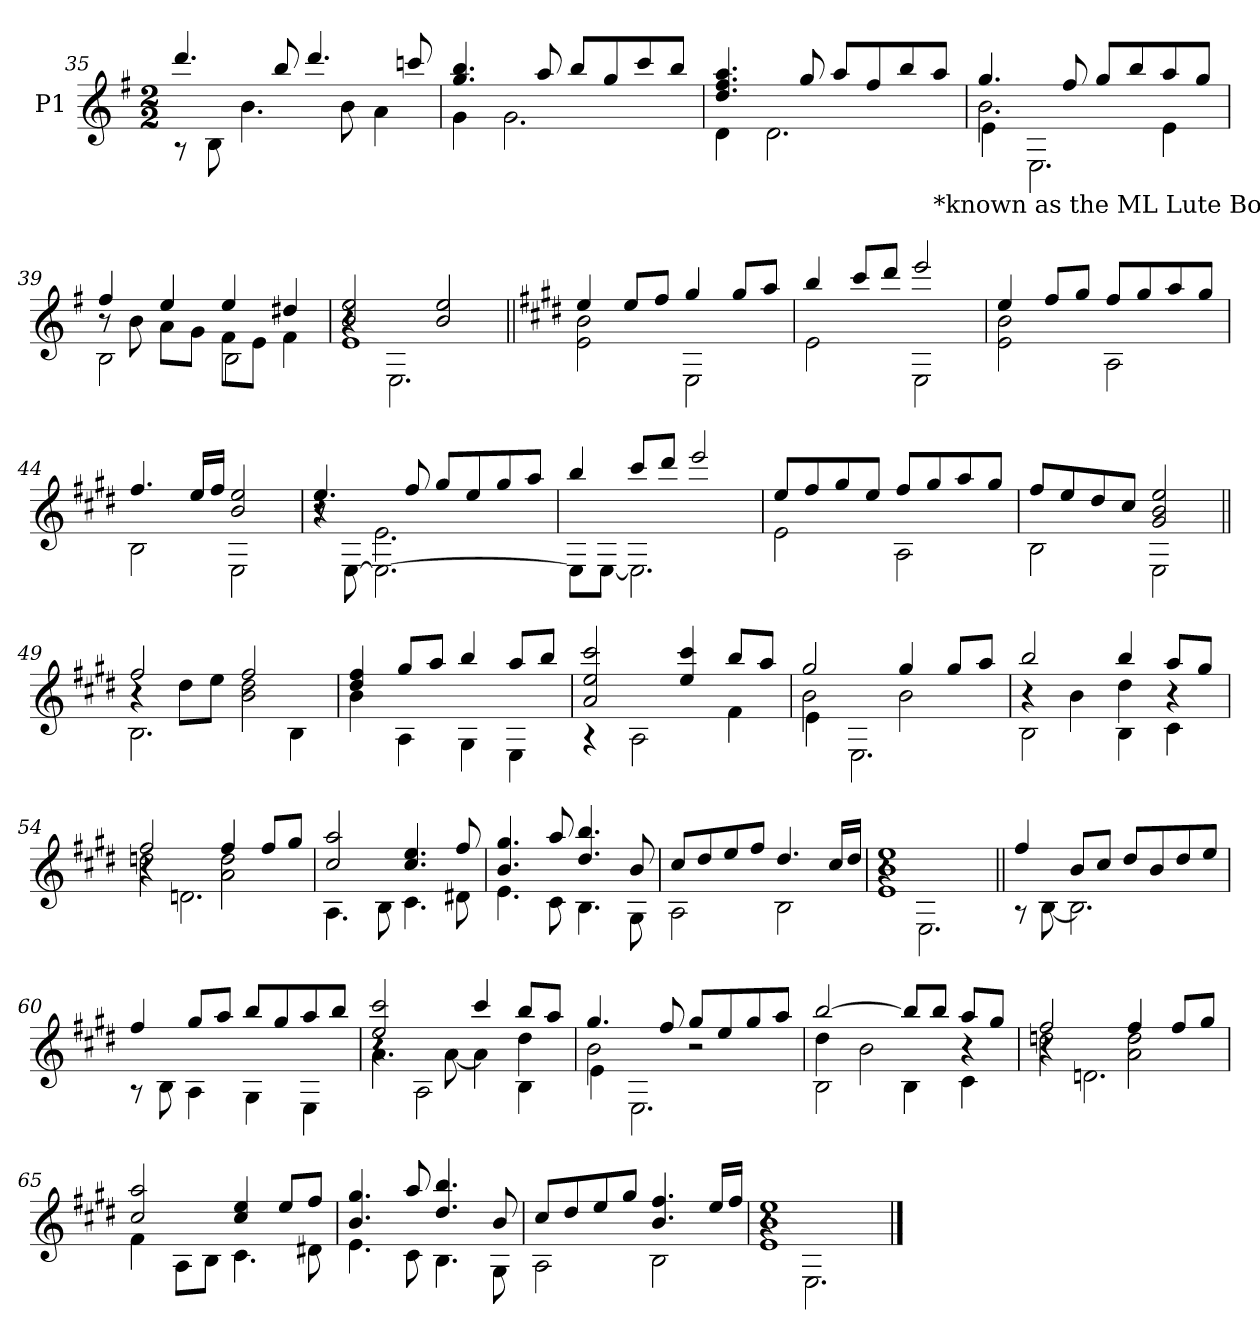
**kern
*part1
*staff1
*I"P1
*clefG2
*ITrd7c12
*k[f#]
*e:
*M2/2
=35
*^
4.ddi/	8r
.	8BBi\
.	4.Bi\
8bi/	.
4.ddi/	.
.	8Bi\
.	4Ai\
8ccni/	.
=36	=36
4.gi/ 4.bi	4Gi\
.	2.Gi\
8ai/	.
8bi/L	.
8gi/	.
8cci/	.
8bi/J	.
!!LO:LB:g=z	!!
=37	=37
4.di/ 4.f#i 4.ai	4Di\
.	2.Di\
8gi/	.
8ai/L	.
8f#i/	.
8bi/	.
!LO:TX:b:t=*known as the ML Lute Book or the John Sturt Lute Book	!
8ai/J	.
=38	=38
*	*^
4.gi/	2.Bi\	4Ei\
.	.	2.EEi\
8f#i/	.	.
8gi/L	.	.
8bi/	.	.
8ai/	4Ei\	.
8gi/J	.	.
=39	=39	=39
4f#i/	8r	2BBi\
.	8Bi\	.
4ei/	8Ai\L	.
.	8Gi\J	.
4ei/	8F#i\L	2BBi\
.	8Ei\J	.
4d#Xi/	4F#i\	.
=40	=40	=40
2Bi/ 2ei	1Ei	4r
.	.	2.EEi\
2Bi/ 2ei	.	.
*v	*v	*v
!!LO:PB:g=z
=41||
*k[f#c#g#d#]
*E:
*^
4ei/	2Ei\ 2Bi
8ei/L	.
8f#i/J	.
4g#i/	2EEi\
8g#i/L	.
8ai/J	.
=42	=42
4bi/	2Ei\
8cc#i/L	.
8dd#i/J	.
2eei/	2EEi\
=43	=43
4ei/	2Ei\ 2Bi
8f#i/L	.
8g#i/J	.
8f#i/L	2AAi\
8g#i/	.
8ai/	.
8g#i/J	.
=44	=44
4.f#i/	2BBi\
16ei/LL	.
16f#i/JJ	.
2Bi/ 2ei	2EEi\
!!LO:LB:g=z	!!
=45	=45
*	*^
4.ei/	4r	8r
.	.	[<8EEi\
.	2.Ei\	2.EEi\_<
8f#i/	.	.
8g#i/L	.	.
8ei/	.	.
8g#i/	.	.
8ai/J	.	.
*	*v	*v
=46	=46
4bi/	8EEi\L]
.	[<8EEi\J
8cc#i/L	2.EEi\]
8dd#i/J	.
2eei/	.
=47	=47
8ei/L	2Ei\
8f#i/	.
8g#i/	.
8ei/J	.
8f#i/L	2AAi\
8g#i/	.
8ai/	.
8g#i/J	.
=48	=48
8f#i/L	2BBi\
8ei/	.
8d#i/	.
8c#i/J	.
2G#i/ 2Bi 2ei	2EEi\
=49||	=49||
*	*^
2f#i/	4r	2.BBi\
.	8d#i\L	.
.	8ei\J	.
2f#i/	2Bi\ 2d#i	.
.	.	4BBi\
*	*v	*v
!!LO:LB:g=z
=50	=50
4d#i/ 4f#i	4Bi\
8g#i/L	4AAi\
8ai/J	.
4bi/	4GG#i\
8ai/L	4EEi\
8bi/J	.
=51	=51
2Ai/ 2ei 2cc#i	4r
.	2AAi\
4ei/ 4cc#i	.
8bi/L	4F#i\
8ai/J	.
=52	=52
*	*^
2g#i/	2Bi\	4Ei\
.	.	2.EEi\
4g#i/	2Bi\	.
8g#i/L	.	.
8ai/J	.	.
=53	=53	=53
2bi/	4r	2BBi\
.	4Bi\	.
4bi/	4d#i\	4BBi\
8ai/L	4r	4C#i\
8g#i/J	.	.
=54	=54	=54
2f#i/	2dni\	4r
.	.	2.Dni\
4f#i/	2Ai\ 2di	.
8f#i/L	.	.
8g#i/J	.	.
*	*v	*v
!!LO:LB:g=z
=55	=55
2c#i/ 2ai	4.AAi\
.	8BBi\
4.c#i/ 4.ei	4.C#i\
8f#i/	8D#Xi\
=56	=56
4.Bi/ 4.g#i	4.Ei\
8ai/	8C#i\
4.d#i/ 4.bi	4.BBi\
8Bi/	8GG#i\
=57	=57
8c#i/L	2AAi\
8d#i/	.
8ei/	.
8f#i/J	.
4.d#i/	2BBi\
16c#i/LL	.
16d#i/JJ	.
=58	=58
*	*^
1Bi 1ei	1Ei	4r
.	.	2.EEi\
*	*v	*v
=59||	=59||
4f#i/	8r
.	[<8BBi\
8Bi/L	2.BBi\]
8c#i/J	.
8d#i/L	.
8Bi/	.
8d#i/	.
8ei/J	.
!!LO:LB:g=z	!!
=60	=60
4f#i/	8r
.	8BBi\
8g#i/L	4AAi\
8ai/J	.
8bi/L	4GG#i\
8g#i/	.
8ai/	4EEi\
8bi/J	.
=61	=61
*	*^
2ei/ 2cc#i	4.Ai\	4r
.	.	2AAi\
.	[<8Ai\	.
4cc#i/	4Ai\]	.
8bi/L	4d#i\	4BBi\
8ai/J	.	.
=62	=62	=62
4.g#i/	2Bi\	4Ei\
.	.	2.EEi\
8f#i/	.	.
8g#i/L	2r	.
8ei/	.	.
8g#i/	.	.
8ai/J	.	.
=63	=63	=63
[>2bi/	4d#i\	2BBi\
.	2Bi\	.
8bi/L]	.	4BBi\
8bi/J	.	.
8ai/L	4r	4C#i\
8g#i/J	.	.
!!LO:LB:g=z	!!	!!
=64	=64	=64
2f#i/	2dni\	4r
.	.	2.Dni\
4f#i/	2Ai\ 2di	.
8f#i/L	.	.
8g#i/J	.	.
*	*v	*v
=65	=65
2c#i/ 2ai	4F#i\
.	8AAi\L
.	8BBi\J
4c#i/ 4ei	4.C#i\
8ei/L	.
8f#i/J	8D#Xi\
=66	=66
4.Bi/ 4.g#i	4.Ei\
8ai/	8C#i\
4.d#i/ 4.bi	4.BBi\
8Bi/	8GG#i\
=67	=67
8c#i/L	2AAi\
8d#i/	.
8ei/	.
8g#i/J	.
4.Bi/ 4.f#i	2BBi\
16ei/LL	.
16f#i/JJ	.
=68	=68
*	*^
1Bi 1ei	1Ei	4r
.	.	2.EEi\
*v	*v	*v
==
*-
